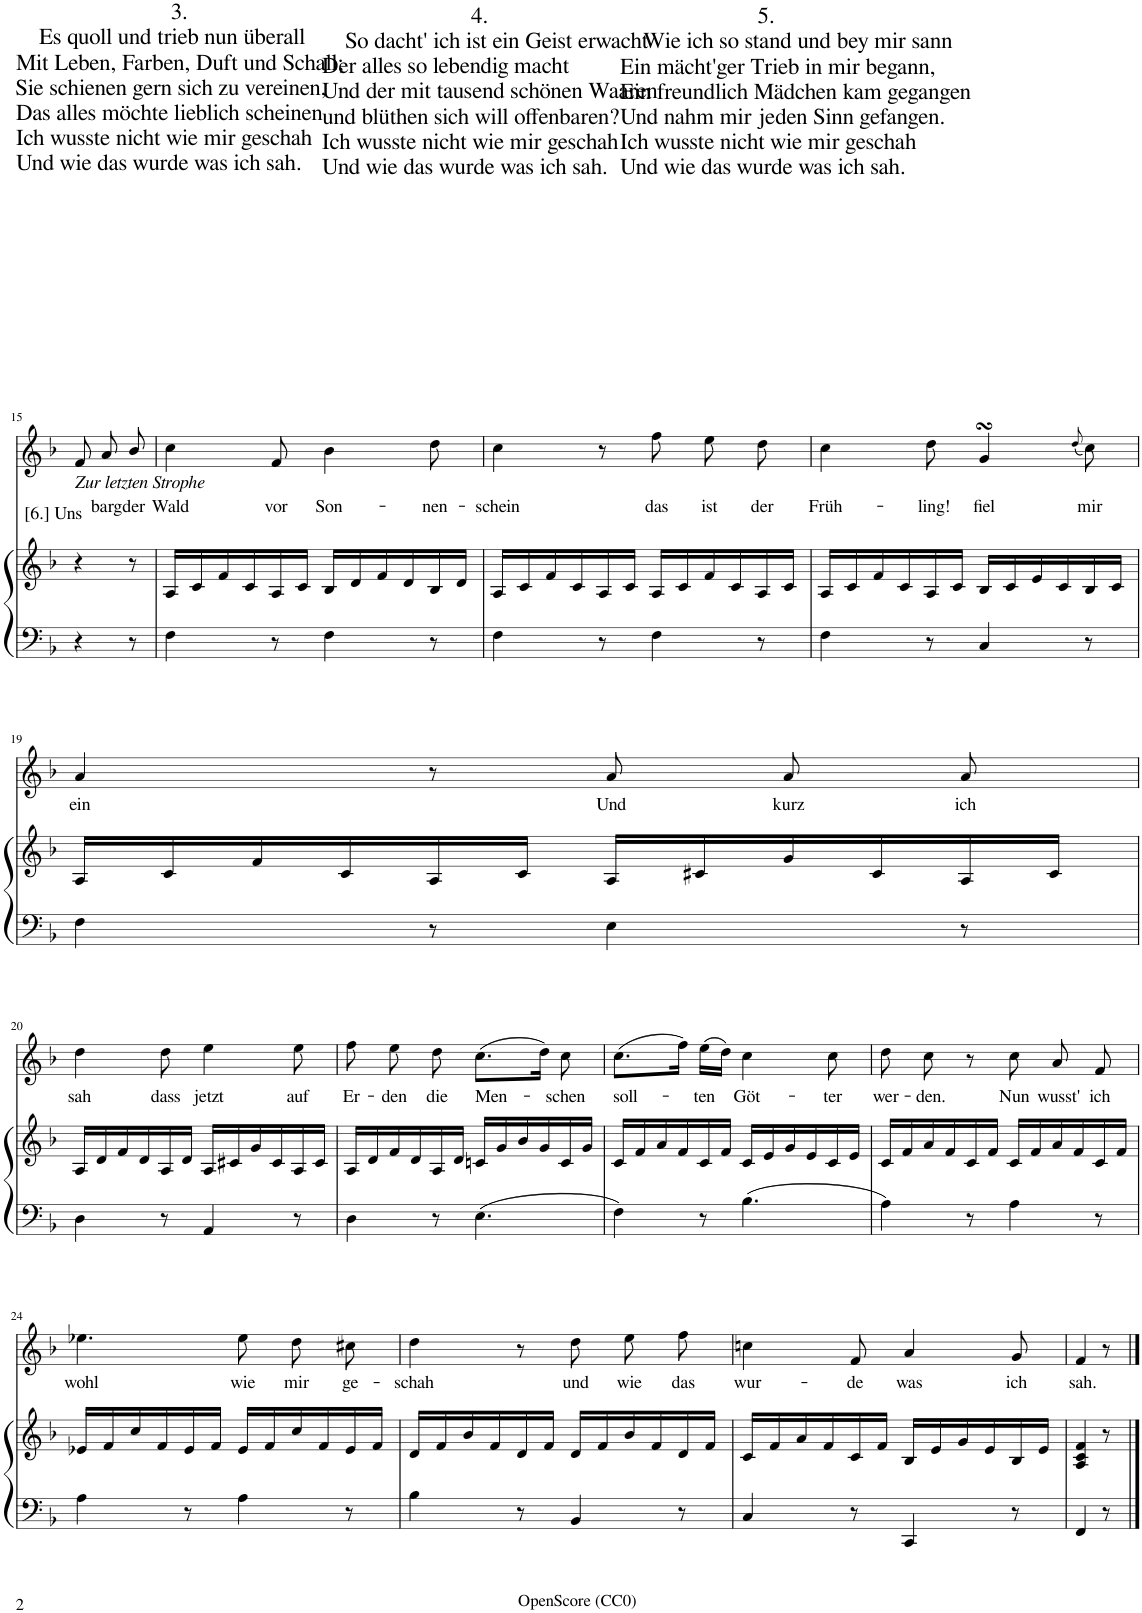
**kern	**kern	**kern	**text
*part2	*part2	*part1	*part1
*staff3	*staff2	*staff1	*staff1
*I"Piano	*	*I"Voice	*
*I'Pno	*	*	*
!!LO:PB:g=z
*clefF4	*clefG2	*clefG2	*
*k[b-]	*k[b-]	*k[b-]	*
*M6/8	*M6/8	*M6/8	*
=15	=15	=15	=15
!	!	!LO:TX:b:i:t=Zur letzten Strophe	!
!	!	!	!LO:LY:b
4r	4r	8f/	[6.] Uns
!	!	!	!LO:LY:b
.	.	8a/	barg
!	!	!	!LO:LY:b
8r	8r	8b-/	der
=16	=16	=16	=16
!	!	!	!LO:LY:b
4F\	16A/LL	4cc\	Wald
.	16c/	.	.
.	16f/	.	.
.	16c/	.	.
!	!	!	!LO:LY:b
8r	16A/	8f/	vor
.	16c/JJ	.	.
!	!	!	!LO:LY:b
4F\	16B-/LL	4b-\	Son-
.	16d/	.	.
.	16f/	.	.
.	16d/	.	.
!	!	!	!LO:LY:b
8r	16B-/	8dd\	-nen-
.	16d/JJ	.	.
=17	=17	=17	=17
!	!	!	!LO:LY:b
4F\	16A/LL	4cc\	-schein
.	16c/	.	.
.	16f/	.	.
.	16c/	.	.
8r	16A/	8r	.
.	16c/JJ	.	.
!	!	!	!LO:LY:b
4F\	16A/LL	8ff\	das
.	16c/	.	.
!	!	!	!LO:LY:b
.	16f/	8ee\	ist
.	16c/	.	.
!	!	!	!LO:LY:b
8r	16A/	8dd\	der
.	16c/JJ	.	.
=18	=18	=18	=18
!	!	!	!LO:LY:b
4F\	16A/LL	4cc\	Früh-
.	16c/	.	.
.	16f/	.	.
.	16c/	.	.
!	!	!	!LO:LY:b
8r	16A/	8dd\	-ling!
.	16c/JJ	.	.
!	!	!	!LO:LY:b
4C/	16B-/LL	4gsSSS/	fiel
.	16c/	.	.
.	16e/	.	.
.	16c/	.	.
.	.	(8qdd/	.
!	!	!	!LO:LY:b
8r	16B-/	8cc\)	mir
.	16c/JJ	.	.
!!LO:LB:g=z
=19	=19	=19	=19
!	!	!	!LO:LY:b
4F\	16A/LL	4a/	ein
.	16c/	.	.
.	16f/	.	.
.	16c/	.	.
8r	16A/	8r	.
.	16c/JJ	.	.
!	!	!	!LO:LY:b
4E\	16A/LL	8a/	Und
.	16c#X/	.	.
!	!	!	!LO:LY:b
.	16g/	8a/	kurz
.	16c#/	.	.
!	!	!	!LO:LY:b
8r	16A/	8a/	ich
.	16c#/JJ	.	.
!!LO:LB:g=z
=20	=20	=20	=20
!	!	!	!LO:LY:b
4D\	16A/LL	4dd\	sah
.	16d/	.	.
.	16f/	.	.
.	16d/	.	.
!	!	!	!LO:LY:b
8r	16A/	8dd\	dass
.	16d/JJ	.	.
!	!	!	!LO:LY:b
4AA/	16A/LL	4ee\	jetzt
.	16c#X/	.	.
.	16g/	.	.
.	16c#/	.	.
!	!	!	!LO:LY:b
8r	16A/	8ee\	auf
.	16c#/JJ	.	.
=21	=21	=21	=21
!	!	!	!LO:LY:b
4D\	16A/LL	8ff\	Er-
.	16d/	.	.
!	!	!	!LO:LY:b
.	16f/	8ee\	-den
.	16d/	.	.
!	!	!	!LO:LY:b
8r	16A/	8dd\	die
.	16d/JJ	.	.
!	!	!	!LO:LY:b
4.E\	16cn/LL	(8.cc\L	Men-
.	16g/	.	.
.	16b-/	.	.
.	16g/	16dd\Jk)	.
!	!	!	!LO:LY:b
.	16c/	8cc\	-schen
.	16g/JJ	.	.
=22	=22	=22	=22
!	!	!	!LO:LY:b
4F\	16c/LL	(8.cc\L	soll-
.	16f/	.	.
.	16a/	.	.
.	16f/	16ff\Jk)	.
!	!	!	!LO:LY:b
8r	16c/	(16ee\LL	-ten
.	16f/JJ	16dd\JJ)	.
!	!	!	!LO:LY:b
4.B-\	16c/LL	4cc\	Göt-
.	16e/	.	.
.	16g/	.	.
.	16e/	.	.
!	!	!	!LO:LY:b
.	16c/	8cc\	-ter
.	16e/JJ	.	.
=23	=23	=23	=23
!	!	!	!LO:LY:b
4A\	16c/LL	8dd\	wer-
.	16f/	.	.
!	!	!	!LO:LY:b
.	16a/	8cc\	-den.
.	16f/	.	.
8r	16c/	8r	.
.	16f/JJ	.	.
!	!	!	!LO:LY:b
4A\	16c/LL	8cc\	Nun
.	16f/	.	.
!	!	!	!LO:LY:b
.	16a/	8a/	wusst'
.	16f/	.	.
!	!	!	!LO:LY:b
8r	16c/	8f/	ich
.	16f/JJ	.	.
!!LO:LB:g=z
=24	=24	=24	=24
!	!	!	!LO:LY:b
4A\	16e-X/LL	4.ee-X\	wohl
.	16f/	.	.
.	16cc/	.	.
.	16f/	.	.
8r	16e-/	.	.
.	16f/JJ	.	.
!	!	!	!LO:LY:b
4A\	16e-/LL	8ee-\	wie
.	16f/	.	.
!	!	!	!LO:LY:b
.	16cc/	8dd\	mir
.	16f/	.	.
!	!	!	!LO:LY:b
8r	16e-/	8cc#X\	ge-
.	16f/JJ	.	.
=25	=25	=25	=25
!	!	!	!LO:LY:b
4B-\	16d/LL	4dd\	-schah
.	16f/	.	.
.	16b-/	.	.
.	16f/	.	.
8r	16d/	8r	.
.	16f/JJ	.	.
!	!	!	!LO:LY:b
4BB-/	16d/LL	8dd\	und
.	16f/	.	.
!	!	!	!LO:LY:b
.	16b-/	8ee\	wie
.	16f/	.	.
!	!	!	!LO:LY:b
8r	16d/	8ff\	das
.	16f/JJ	.	.
=26	=26	=26	=26
!	!	!	!LO:LY:b
4C/	16c/LL	4ccn\	wur-
.	16f/	.	.
.	16a/	.	.
.	16f/	.	.
!	!	!	!LO:LY:b
8r	16c/	8f/	-de
.	16f/JJ	.	.
!	!	!	!LO:LY:b
4CC/	16B-/LL	4a/	was
.	16e/	.	.
.	16g/	.	.
.	16e/	.	.
!	!	!	!LO:LY:b
8r	16B-/	8g/	ich
.	16e/JJ	.	.
=27	=27	=27	=27
!	!	!	!LO:LY:b
4FF/	4A/ 4c/ 4f/	4f/	sah.
8r	8r	8r	.
==	==	==	==
*-	*-	*-	*-
